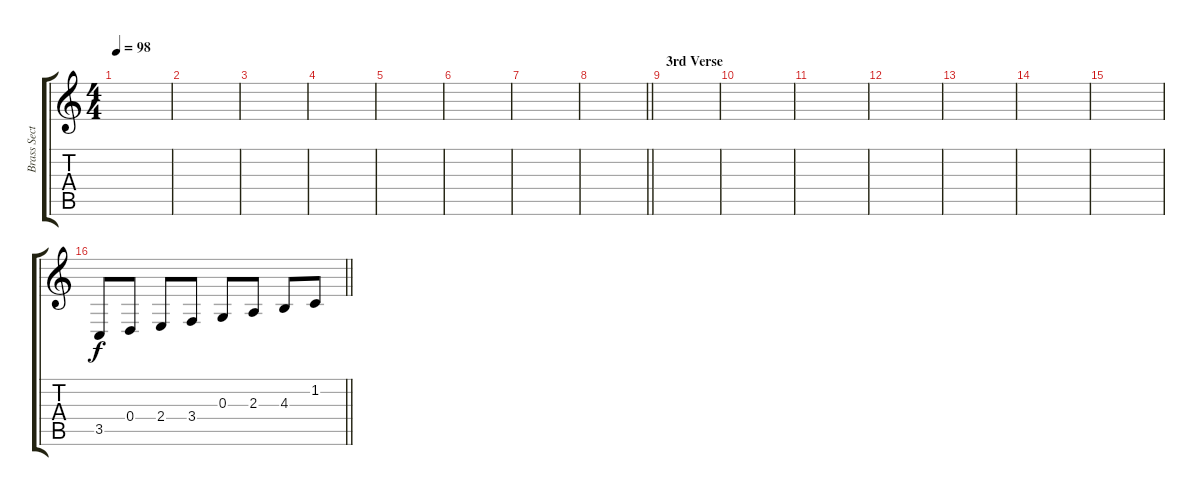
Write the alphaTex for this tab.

\track ("Brass Section" "Brass Sect") {instrument tuba}
\staff {score tabs}
\tuning (E4 B3 G3 D3 A2 E2) {hide}
\ts (4 4)
\tempo 98
\clef g2
\ks c
|
|
|
|
|
|
|
\barLineRight lightlight
|
\section ("" "3rd Verse")
|
|
|
|
|
|
|
\barLineRight lightlight
3.5.8{dy f} 0.4.8 2.4.8 3.4.8 0.3.8 2.3.8 4.3.8 1.2.8
